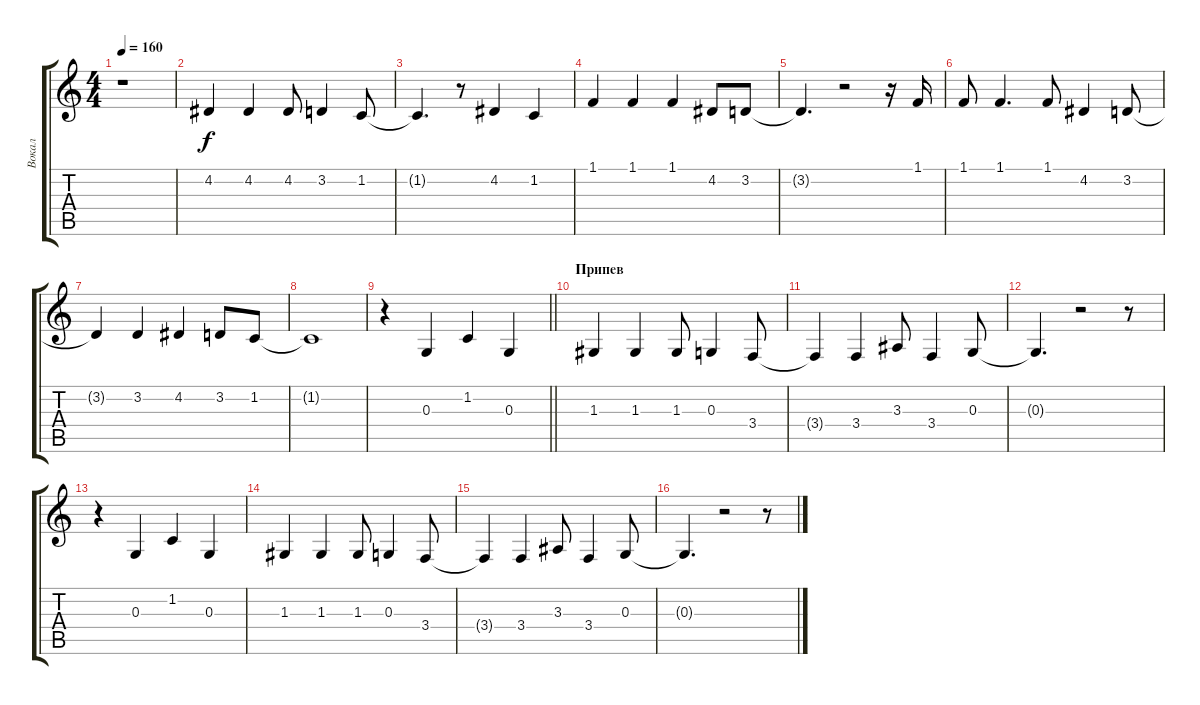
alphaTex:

\track ("Вокал" "Вокал") {instrument altosax}
\staff {score tabs}
\tuning (E4 B3 G3 D3 A2 E2) {hide}
\ts (4 4)
\tempo 160
\clef g2
\ks c
r.1{dy f} |
4.2.4 4.2.4 4.2.8 3.2.4 1.2.8 |
1.2{t}.4{d} r.8 4.2.4 1.2.4 |
1.1.4 1.1.4 1.1.4 4.2.8 3.2.8 |
3.2{t}.4{d} r.2 r.16 1.1.16 |
1.1.8 1.1.4{d} 1.1.8 4.2.4 3.2.8 |
3.2{t}.4 3.2.4 4.2.4 3.2.8 1.2.8 |
1.2{t}.1 |
\barLineRight lightlight
r.4 0.3.4 1.2.4 0.3.4 |
\section ("" "Припев")
1.3.4 1.3.4 1.3.8 0.3.4 3.4.8 |
3.4{t}.4 3.4.4 3.3.8 3.4.4 0.3.8 |
0.3{t}.4{d} r.2 r.8 |
r.4 0.3.4 1.2.4 0.3.4 |
1.3.4 1.3.4 1.3.8 0.3.4 3.4.8 |
3.4{t}.4 3.4.4 3.3.8 3.4.4 0.3.8 |
0.3{t}.4{d} r.2 r.8
